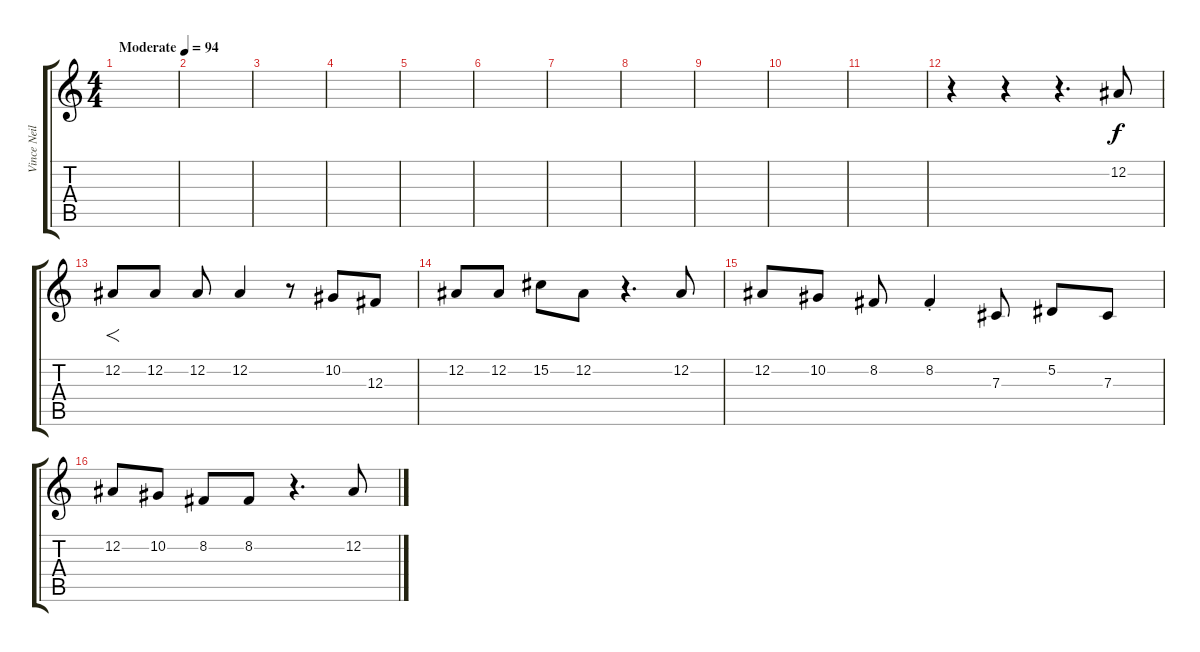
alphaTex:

\track ("Vince Neil" "Vince Neil") {instrument lead1square}
\staff {score tabs}
\tuning (Eb4 Bb3 Gb3 Db3 Ab2 Eb2) {hide}
\ts (4 4)
\tempo (94 "Moderate")
\clef g2
\ks c
|
|
|
|
|
|
|
|
|
|
|
r.4 r.4 r.4{d} 12.2.8 |
12.2.8{f} 12.2.8 12.2.8 12.2.4 r.8 10.2.8 12.3.8 |
12.2.8 12.2.8 15.2.8 12.2.8 r.4{d} 12.2.8 |
12.2.8 10.2.8 8.2.8 8.2{st}.4 7.3.8 5.2.8 7.3.8 |
12.2.8 10.2.8 8.2.8 8.2.8 r.4{d} 12.2.8
